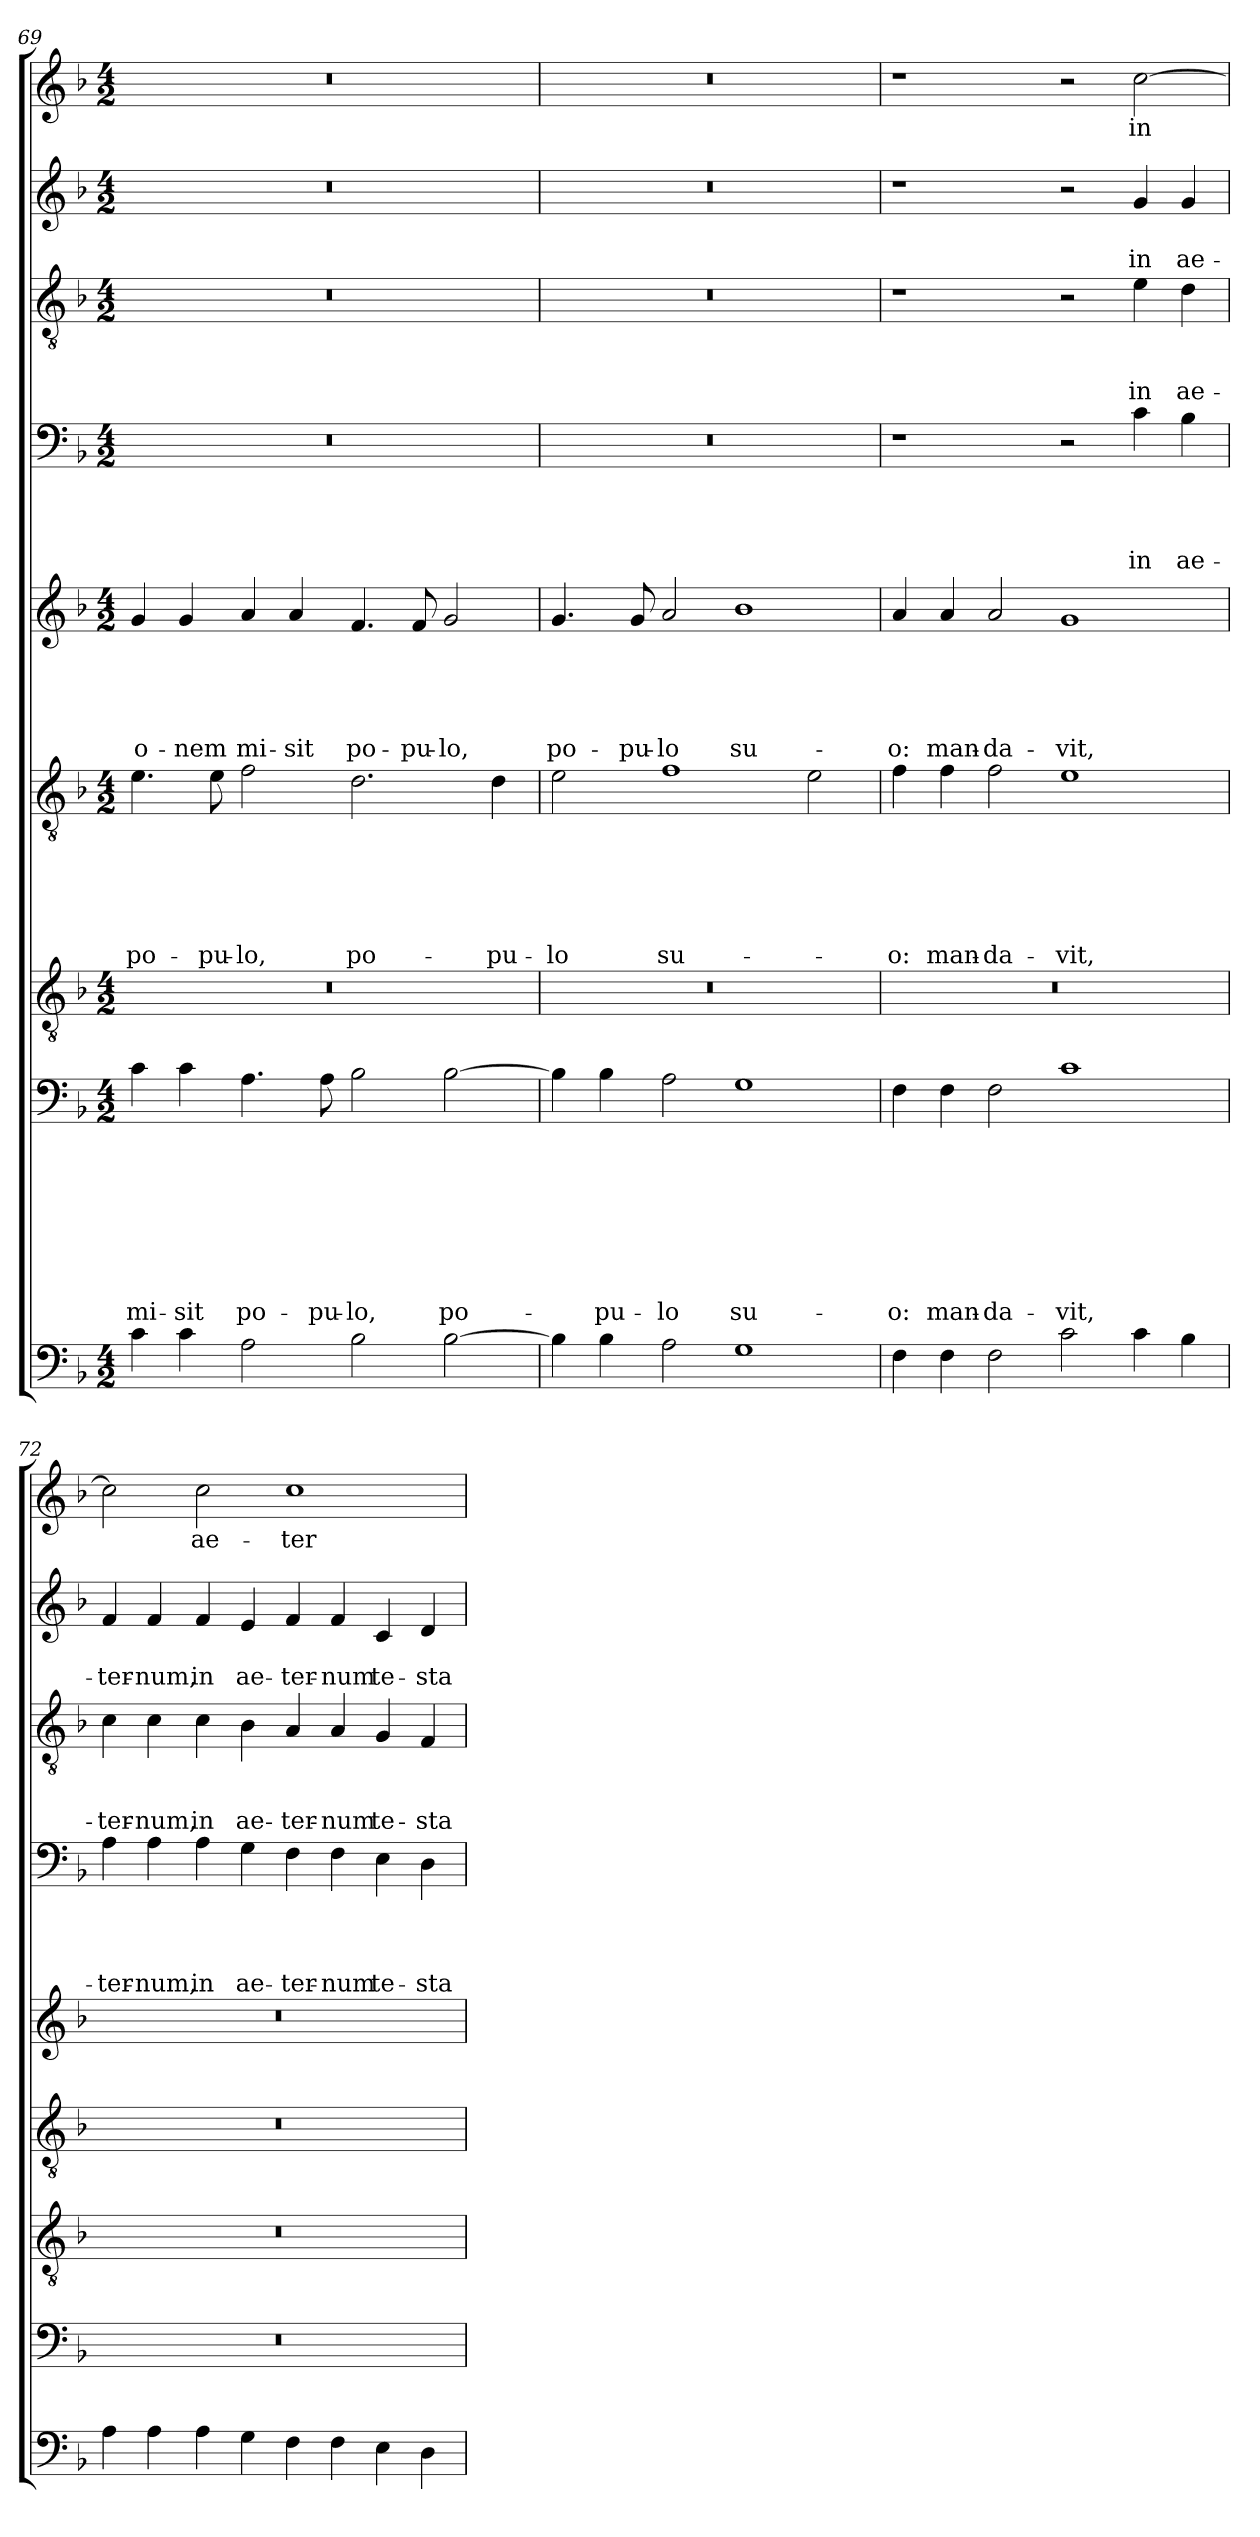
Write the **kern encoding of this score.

**kern	**kern	**text	**text	**text	**text	**text	**text	**text	**text	**kern	**kern	**text	**text	**text	**text	**text	**text	**kern	**text	**text	**text	**text	**text	**kern	**text	**text	**text	**text	**kern	**text	**text	**text	**kern	**text	**text	**kern	**text
*part9	*part8	*part8	*part8	*part8	*part8	*part8	*part8	*part8	*part8	*part7	*part6	*part6	*part6	*part6	*part6	*part6	*part6	*part5	*part5	*part5	*part5	*part5	*part5	*part4	*part4	*part4	*part4	*part4	*part3	*part3	*part3	*part3	*part2	*part2	*part2	*part1	*part1
*staff9	*staff8	*staff8	*staff8	*staff8	*staff8	*staff8	*staff8	*staff8	*staff8	*staff7	*staff6	*staff6	*staff6	*staff6	*staff6	*staff6	*staff6	*staff5	*staff5	*staff5	*staff5	*staff5	*staff5	*staff4	*staff4	*staff4	*staff4	*staff4	*staff3	*staff3	*staff3	*staff3	*staff2	*staff2	*staff2	*staff1	*staff1
!!LO:LB:g=z
*clefF4	*clefF4	*	*	*	*	*	*	*	*	*clefGv2	*clefGv2	*	*	*	*	*	*	*clefG2	*	*	*	*	*	*clefF4	*	*	*	*	*clefGv2	*	*	*	*clefG2	*	*	*clefG2	*
*k[b-]	*k[b-]	*	*	*	*	*	*	*	*	*k[b-]	*k[b-]	*	*	*	*	*	*	*k[b-]	*	*	*	*	*	*k[b-]	*	*	*	*	*k[b-]	*	*	*	*k[b-]	*	*	*k[b-]	*
*F:	*F:	*	*	*	*	*	*	*	*	*F:	*F:	*	*	*	*	*	*	*F:	*	*	*	*	*	*F:	*	*	*	*	*F:	*	*	*	*F:	*	*	*F:	*
*M4/2	*M4/2	*	*	*	*	*	*	*	*	*M4/2	*M4/2	*	*	*	*	*	*	*M4/2	*	*	*	*	*	*M4/2	*	*	*	*	*M4/2	*	*	*	*M4/2	*	*	*M4/2	*
=69	=69	=69	=69	=69	=69	=69	=69	=69	=69	=69	=69	=69	=69	=69	=69	=69	=69	=69	=69	=69	=69	=69	=69	=69	=69	=69	=69	=69	=69	=69	=69	=69	=69	=69	=69	=69	=69
!	!	!	!	!	!	!	!	!	!LO:LY:b	!	!	!	!	!	!	!	!LO:LY:b	!	!	!	!	!	!LO:LY:b	!	!	!	!	!	!	!	!	!	!	!	!	!	!
4c\	4c\	.	.	.	.	.	.	.	mi-	0r	4.e\	.	.	.	.	.	po-	4g/	.	.	.	.	-o-	0r	.	.	.	.	0r	.	.	.	0r	.	.	0r	.
!	!	!	!	!	!	!	!	!	!LO:LY:b	!	!	!	!	!	!	!	!	!	!	!	!	!	!LO:LY:b	!	!	!	!	!	!	!	!	!	!	!	!	!	!
4c\	4c\	.	.	.	.	.	.	.	-sit	.	.	.	.	.	.	.	.	4g/	.	.	.	.	-nem	.	.	.	.	.	.	.	.	.	.	.	.	.	.
!	!	!	!	!	!	!	!	!	!	!	!	!	!	!	!	!	!LO:LY:b	!	!	!	!	!	!	!	!	!	!	!	!	!	!	!	!	!	!	!	!
.	.	.	.	.	.	.	.	.	.	.	8e\	.	.	.	.	.	-pu-	.	.	.	.	.	.	.	.	.	.	.	.	.	.	.	.	.	.	.	.
!	!	!	!	!	!	!	!	!	!LO:LY:b	!	!	!	!	!	!	!	!LO:LY:b	!	!	!	!	!	!LO:LY:b	!	!	!	!	!	!	!	!	!	!	!	!	!	!
2A\	4.A\	.	.	.	.	.	.	.	po-	.	2f\	.	.	.	.	.	-lo,	4a/	.	.	.	.	mi-	.	.	.	.	.	.	.	.	.	.	.	.	.	.
!	!	!	!	!	!	!	!	!	!	!	!	!	!	!	!	!	!	!	!	!	!	!	!LO:LY:b	!	!	!	!	!	!	!	!	!	!	!	!	!	!
.	.	.	.	.	.	.	.	.	.	.	.	.	.	.	.	.	.	4a/	.	.	.	.	-sit	.	.	.	.	.	.	.	.	.	.	.	.	.	.
!	!	!	!	!	!	!	!	!	!LO:LY:b	!	!	!	!	!	!	!	!	!	!	!	!	!	!	!	!	!	!	!	!	!	!	!	!	!	!	!	!
.	8A\	.	.	.	.	.	.	.	-pu-	.	.	.	.	.	.	.	.	.	.	.	.	.	.	.	.	.	.	.	.	.	.	.	.	.	.	.	.
!	!	!	!	!	!	!	!	!	!LO:LY:b	!	!	!	!	!	!	!	!LO:LY:b	!	!	!	!	!	!LO:LY:b	!	!	!	!	!	!	!	!	!	!	!	!	!	!
2B-\	2B-\	.	.	.	.	.	.	.	-lo,	.	2.d\	.	.	.	.	.	po-	4.f/	.	.	.	.	po-	.	.	.	.	.	.	.	.	.	.	.	.	.	.
!	!	!	!	!	!	!	!	!	!	!	!	!	!	!	!	!	!	!	!	!	!	!	!LO:LY:b	!	!	!	!	!	!	!	!	!	!	!	!	!	!
.	.	.	.	.	.	.	.	.	.	.	.	.	.	.	.	.	.	8f/	.	.	.	.	-pu-	.	.	.	.	.	.	.	.	.	.	.	.	.	.
!	!	!	!	!	!	!	!	!	!LO:LY:b	!	!	!	!	!	!	!	!	!	!	!	!	!	!LO:LY:b	!	!	!	!	!	!	!	!	!	!	!	!	!	!
[2B-\	[2B-\	.	.	.	.	.	.	.	po-	.	.	.	.	.	.	.	.	2g/	.	.	.	.	-lo,	.	.	.	.	.	.	.	.	.	.	.	.	.	.
!	!	!	!	!	!	!	!	!	!	!	!	!	!	!	!	!	!LO:LY:b	!	!	!	!	!	!	!	!	!	!	!	!	!	!	!	!	!	!	!	!
.	.	.	.	.	.	.	.	.	.	.	4d\	.	.	.	.	.	-pu-	.	.	.	.	.	.	.	.	.	.	.	.	.	.	.	.	.	.	.	.
=70	=70	=70	=70	=70	=70	=70	=70	=70	=70	=70	=70	=70	=70	=70	=70	=70	=70	=70	=70	=70	=70	=70	=70	=70	=70	=70	=70	=70	=70	=70	=70	=70	=70	=70	=70	=70	=70
!	!	!	!	!	!	!	!	!	!	!	!	!	!	!	!	!	!LO:LY:b	!	!	!	!	!	!LO:LY:b	!	!	!	!	!	!	!	!	!	!	!	!	!	!
4B-\]	4B-\]	.	.	.	.	.	.	.	.	0r	2e\	.	.	.	.	.	-lo	4.g/	.	.	.	.	po-	0r	.	.	.	.	0r	.	.	.	0r	.	.	0r	.
!	!	!	!	!	!	!	!	!	!LO:LY:b	!	!	!	!	!	!	!	!	!	!	!	!	!	!	!	!	!	!	!	!	!	!	!	!	!	!	!	!
4B-\	4B-\	.	.	.	.	.	.	.	-pu-	.	.	.	.	.	.	.	.	.	.	.	.	.	.	.	.	.	.	.	.	.	.	.	.	.	.	.	.
!	!	!	!	!	!	!	!	!	!	!	!	!	!	!	!	!	!	!	!	!	!	!	!LO:LY:b	!	!	!	!	!	!	!	!	!	!	!	!	!	!
.	.	.	.	.	.	.	.	.	.	.	.	.	.	.	.	.	.	8g/	.	.	.	.	-pu-	.	.	.	.	.	.	.	.	.	.	.	.	.	.
!	!	!	!	!	!	!	!	!	!LO:LY:b	!	!	!	!	!	!	!	!LO:LY:b	!	!	!	!	!	!LO:LY:b	!	!	!	!	!	!	!	!	!	!	!	!	!	!
2A\	2A\	.	.	.	.	.	.	.	-lo	.	1f	.	.	.	.	.	su-	2a/	.	.	.	.	-lo	.	.	.	.	.	.	.	.	.	.	.	.	.	.
!	!	!	!	!	!	!	!	!	!LO:LY:b	!	!	!	!	!	!	!	!	!	!	!	!	!	!LO:LY:b	!	!	!	!	!	!	!	!	!	!	!	!	!	!
1G	1G	.	.	.	.	.	.	.	su-	.	.	.	.	.	.	.	.	1b-	.	.	.	.	su-	.	.	.	.	.	.	.	.	.	.	.	.	.	.
.	.	.	.	.	.	.	.	.	.	.	2e\	.	.	.	.	.	.	.	.	.	.	.	.	.	.	.	.	.	.	.	.	.	.	.	.	.	.
=71	=71	=71	=71	=71	=71	=71	=71	=71	=71	=71	=71	=71	=71	=71	=71	=71	=71	=71	=71	=71	=71	=71	=71	=71	=71	=71	=71	=71	=71	=71	=71	=71	=71	=71	=71	=71	=71
!	!	!	!	!	!	!	!	!	!LO:LY:b	!	!	!	!	!	!	!	!LO:LY:b	!	!	!	!	!	!LO:LY:b	!	!	!	!	!	!	!	!	!	!	!	!	!	!
4F\	4F\	.	.	.	.	.	.	.	-o:	0r	4f\	.	.	.	.	.	-o:	4a/	.	.	.	.	-o:	1r	.	.	.	.	1r	.	.	.	1r	.	.	1r	.
!	!	!	!	!	!	!	!	!	!LO:LY:b	!	!	!	!	!	!	!	!LO:LY:b	!	!	!	!	!	!LO:LY:b	!	!	!	!	!	!	!	!	!	!	!	!	!	!
4F\	4F\	.	.	.	.	.	.	.	man-	.	4f\	.	.	.	.	.	man-	4a/	.	.	.	.	man-	.	.	.	.	.	.	.	.	.	.	.	.	.	.
!	!	!	!	!	!	!	!	!	!LO:LY:b	!	!	!	!	!	!	!	!LO:LY:b	!	!	!	!	!	!LO:LY:b	!	!	!	!	!	!	!	!	!	!	!	!	!	!
2F\	2F\	.	.	.	.	.	.	.	-da-	.	2f\	.	.	.	.	.	-da-	2a/	.	.	.	.	-da-	.	.	.	.	.	.	.	.	.	.	.	.	.	.
!	!	!	!	!	!	!	!	!	!LO:LY:b	!	!	!	!	!	!	!	!LO:LY:b	!	!	!	!	!	!LO:LY:b	!	!	!	!	!	!	!	!	!	!	!	!	!	!
2c\	1c	.	.	.	.	.	.	.	-vit,	.	1e	.	.	.	.	.	-vit,	1g	.	.	.	.	-vit,	2r	.	.	.	.	2r	.	.	.	2r	.	.	2r	.
!	!	!	!	!	!	!	!	!	!	!	!	!	!	!	!	!	!	!	!	!	!	!	!	!	!	!	!	!LO:LY:b	!	!	!	!LO:LY:b	!	!	!LO:LY:b	!	!LO:LY:b
4c\	.	.	.	.	.	.	.	.	.	.	.	.	.	.	.	.	.	.	.	.	.	.	.	4c\	.	.	.	in	4e\	.	.	in	4g/	.	in	[2cc\	in
!	!	!	!	!	!	!	!	!	!	!	!	!	!	!	!	!	!	!	!	!	!	!	!	!	!	!	!	!LO:LY:b	!	!	!	!LO:LY:b	!	!	!LO:LY:b	!	!
4B-\	.	.	.	.	.	.	.	.	.	.	.	.	.	.	.	.	.	.	.	.	.	.	.	4B-\	.	.	.	ae-	4d\	.	.	ae-	4g/	.	ae-	.	.
=72	=72	=72	=72	=72	=72	=72	=72	=72	=72	=72	=72	=72	=72	=72	=72	=72	=72	=72	=72	=72	=72	=72	=72	=72	=72	=72	=72	=72	=72	=72	=72	=72	=72	=72	=72	=72	=72
!	!	!	!	!	!	!	!	!	!	!	!	!	!	!	!	!	!	!	!	!	!	!	!	!	!	!	!	!LO:LY:b	!	!	!	!LO:LY:b	!	!	!LO:LY:b	!	!
4A\	0r	.	.	.	.	.	.	.	.	0r	0r	.	.	.	.	.	.	0r	.	.	.	.	.	4A\	.	.	.	-ter-	4c\	.	.	-ter-	4f/	.	-ter-	2cc\]	.
!	!	!	!	!	!	!	!	!	!	!	!	!	!	!	!	!	!	!	!	!	!	!	!	!	!	!	!	!LO:LY:b	!	!	!	!LO:LY:b	!	!	!LO:LY:b	!	!
4A\	.	.	.	.	.	.	.	.	.	.	.	.	.	.	.	.	.	.	.	.	.	.	.	4A\	.	.	.	-num,	4c\	.	.	-num,	4f/	.	-num,	.	.
!	!	!	!	!	!	!	!	!	!	!	!	!	!	!	!	!	!	!	!	!	!	!	!	!	!	!	!	!LO:LY:b	!	!	!	!LO:LY:b	!	!	!LO:LY:b	!	!LO:LY:b
4A\	.	.	.	.	.	.	.	.	.	.	.	.	.	.	.	.	.	.	.	.	.	.	.	4A\	.	.	.	in	4c\	.	.	in	4f/	.	in	2cc\	ae-
!	!	!	!	!	!	!	!	!	!	!	!	!	!	!	!	!	!	!	!	!	!	!	!	!	!	!	!	!LO:LY:b	!	!	!	!LO:LY:b	!	!	!LO:LY:b	!	!
4G\	.	.	.	.	.	.	.	.	.	.	.	.	.	.	.	.	.	.	.	.	.	.	.	4G\	.	.	.	ae-	4B-\	.	.	ae-	4e/	.	ae-	.	.
!	!	!	!	!	!	!	!	!	!	!	!	!	!	!	!	!	!	!	!	!	!	!	!	!	!	!	!	!LO:LY:b	!	!	!	!LO:LY:b	!	!	!LO:LY:b	!	!LO:LY:b
4F\	.	.	.	.	.	.	.	.	.	.	.	.	.	.	.	.	.	.	.	.	.	.	.	4F\	.	.	.	-ter-	4A/	.	.	-ter-	4f/	.	-ter-	1cc	-ter-
!	!	!	!	!	!	!	!	!	!	!	!	!	!	!	!	!	!	!	!	!	!	!	!	!	!	!	!	!LO:LY:b	!	!	!	!LO:LY:b	!	!	!LO:LY:b	!	!
4F\	.	.	.	.	.	.	.	.	.	.	.	.	.	.	.	.	.	.	.	.	.	.	.	4F\	.	.	.	-num	4A/	.	.	-num	4f/	.	-num	.	.
!	!	!	!	!	!	!	!	!	!	!	!	!	!	!	!	!	!	!	!	!	!	!	!	!	!	!	!	!LO:LY:b	!	!	!	!LO:LY:b	!	!	!LO:LY:b	!	!
4E\	.	.	.	.	.	.	.	.	.	.	.	.	.	.	.	.	.	.	.	.	.	.	.	4E\	.	.	.	te-	4G/	.	.	te-	4c/	.	te-	.	.
!	!	!	!	!	!	!	!	!	!	!	!	!	!	!	!	!	!	!	!	!	!	!	!	!	!	!	!	!LO:LY:b	!	!	!	!LO:LY:b	!	!	!LO:LY:b	!	!
4D\	.	.	.	.	.	.	.	.	.	.	.	.	.	.	.	.	.	.	.	.	.	.	.	4D\	.	.	.	-sta-	4F/	.	.	-sta-	4d/	.	-sta-	.	.
=	=	=	=	=	=	=	=	=	=	=	=	=	=	=	=	=	=	=	=	=	=	=	=	=	=	=	=	=	=	=	=	=	=	=	=	=	=
*-	*-	*-	*-	*-	*-	*-	*-	*-	*-	*-	*-	*-	*-	*-	*-	*-	*-	*-	*-	*-	*-	*-	*-	*-	*-	*-	*-	*-	*-	*-	*-	*-	*-	*-	*-	*-	*-
